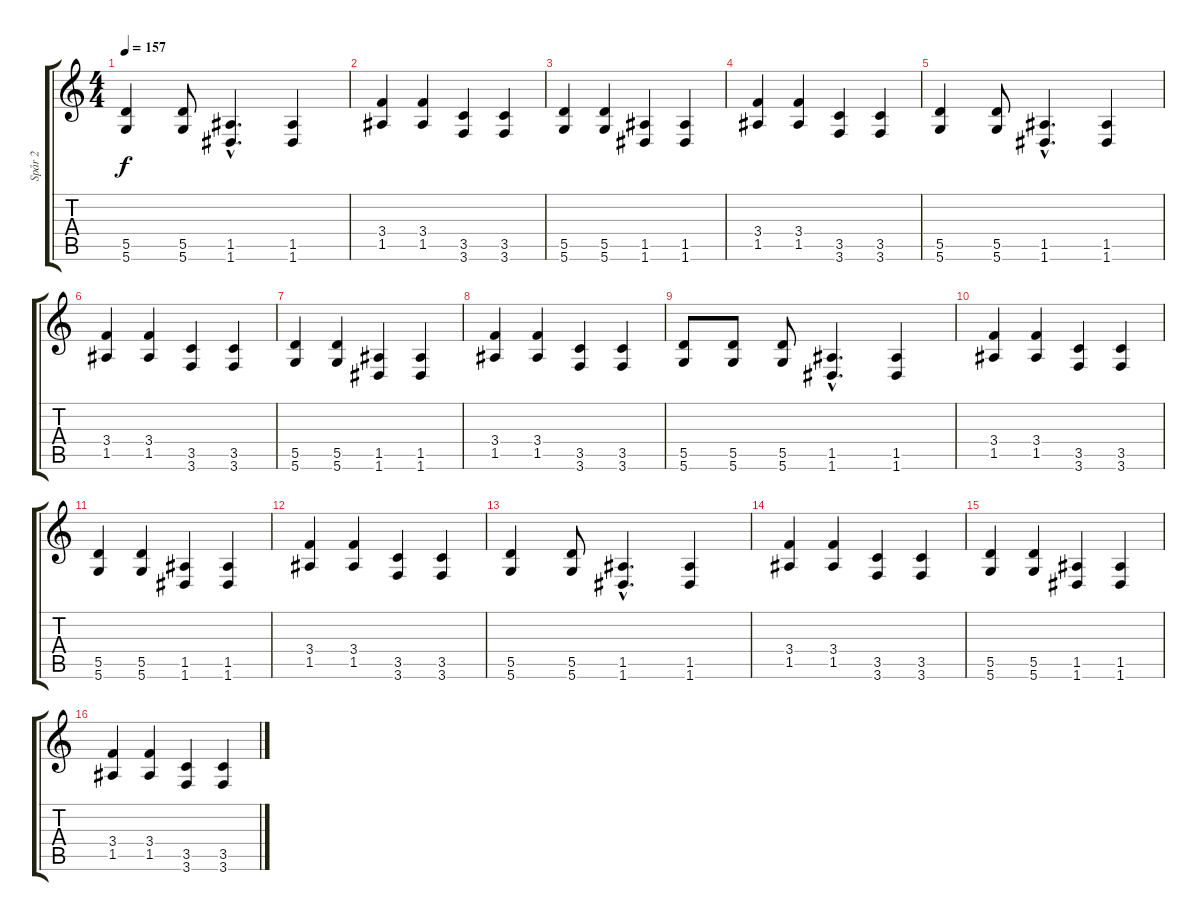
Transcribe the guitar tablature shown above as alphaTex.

\track ("Spår 2" "Spår 2") {instrument overdrivenguitar}
\staff {score tabs}
\tuning (E4 B3 G3 D3 A2 D2) {hide}
\ts (4 4)
\tempo 157
\clef g2
\ks c
(5.5 5.6).4{dy f} (5.5 5.6).8 (1.5{hac} 1.6{hac}).4{d} (1.5 1.6).4 |
(3.4 1.5).4 (3.4 1.5).4 (3.5 3.6).4 (3.5 3.6).4 |
(5.5 5.6).4 (5.5 5.6).4 (1.5 1.6).4 (1.5 1.6).4 |
(3.4 1.5).4 (3.4 1.5).4 (3.5 3.6).4 (3.5 3.6).4 |
(5.5 5.6).4 (5.5 5.6).8 (1.5{hac} 1.6{hac}).4{d} (1.5 1.6).4 |
(3.4 1.5).4 (3.4 1.5).4 (3.5 3.6).4 (3.5 3.6).4 |
(5.5 5.6).4 (5.5 5.6).4 (1.5 1.6).4 (1.5 1.6).4 |
(3.4 1.5).4 (3.4 1.5).4 (3.5 3.6).4 (3.5 3.6).4 |
(5.5 5.6).8{instrument electricguitarmuted} (5.5 5.6).8 (5.5 5.6).8 (1.5{hac} 1.6{hac}).4{d instrument overdrivenguitar} (1.5 1.6).4 |
(3.4 1.5).4 (3.4 1.5).4 (3.5 3.6).4 (3.5 3.6).4 |
(5.5 5.6).4 (5.5 5.6).4 (1.5 1.6).4 (1.5 1.6).4 |
(3.4 1.5).4 (3.4 1.5).4 (3.5 3.6).4 (3.5 3.6).4 |
(5.5 5.6).4 (5.5 5.6).8 (1.5{hac} 1.6{hac}).4{d} (1.5 1.6).4 |
(3.4 1.5).4 (3.4 1.5).4 (3.5 3.6).4 (3.5 3.6).4 |
(5.5 5.6).4 (5.5 5.6).4 (1.5 1.6).4 (1.5 1.6).4 |
(3.4 1.5).4 (3.4 1.5).4 (3.5 3.6).4 (3.5 3.6).4
